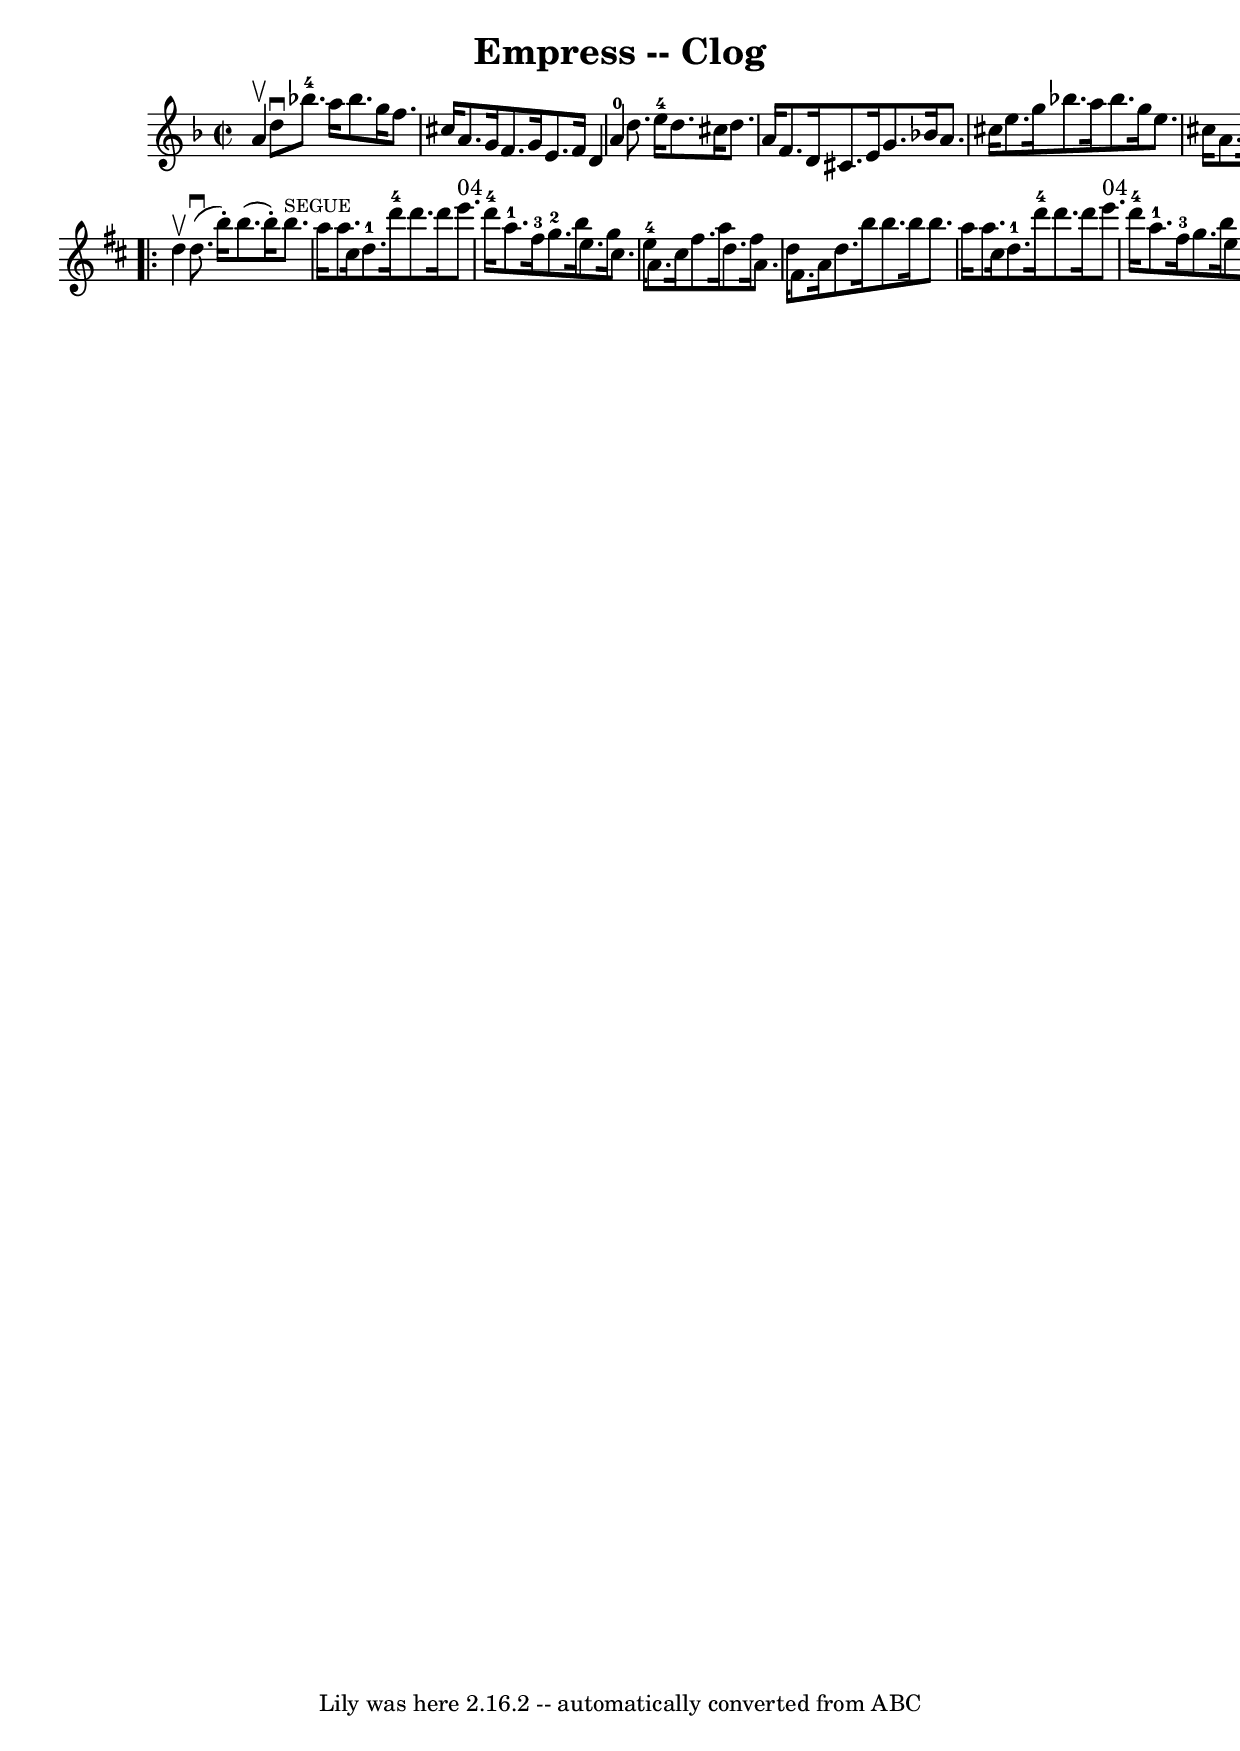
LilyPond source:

\version "2.16.2"
\include "Mammoth.ily"
\header {
	%% book = "Ryan's Mammoth Collection"
	crossRefNumber = "1"
	footnotes = ""
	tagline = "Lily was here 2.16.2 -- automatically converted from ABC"
	title = "Empress -- Clog"
}
voicedefault =  {


\repeat volta 2 {
\override Staff.TimeSignature #'style = #'C
 \time 2/2 
\key d \minor a'4^\upbow |
 d''8^\downbow bes''!8. 
-4 a''16 bes''8. g''16 f''8. cis''16 a'8. g'16  |
  
 f'8. g'16 e'8. f'16 d'4 a'4-0 |
 d''8. e''16 
-4 d''8. cis''16 d''8. a'16 f'8. d'16  |
 cis'8.    
e'16 g'8. bes'!16 a'8. cis''16 e''8. g''16  |
     
bes''!8. a''16 bes''8. g''16 e''8. cis''16 a'8. cis''16  
|
 d''4 f''4 d''4  } \repeat volta 2 {   
\key d \major d''4 
^\upbow |
 d''8.^\downbow(b''16 -.) b''8. (b''16 -.)     
b''8.^\segue a''16 a''8. cis''16  |
 d''8.-1 d'''16 
-4 d'''8. d'''16 e'''8.^"04" d'''16-4 a''8.-1 fis''16 
-3 |
 g''8.-2 b''16 e''8. g''16 cis''8. e''16 
-4 a'8. cis''16  |
 fis''8. a''16 d''8. fis''16 a'8. 
 d''16 fis'8. a'16  |
 d''8. b''16 b''8. b''16    
b''8. a''16 a''8. cis''16  |
 d''8.-1 d'''16-4   
d'''8. d'''16 e'''8.^"04" d'''16-4 a''8.-1 fis''16-3 
|
 g''8. b''16 e''8. g''16 cis''8. e''16-4 a'8.   
 cis''16  |
 d''4 fis''4 d''4  }   
}

\score{
    <<

	\context Staff="default"
	{
	    \voicedefault 
	}

    >>
	\layout {
	}
	\midi {}
}
